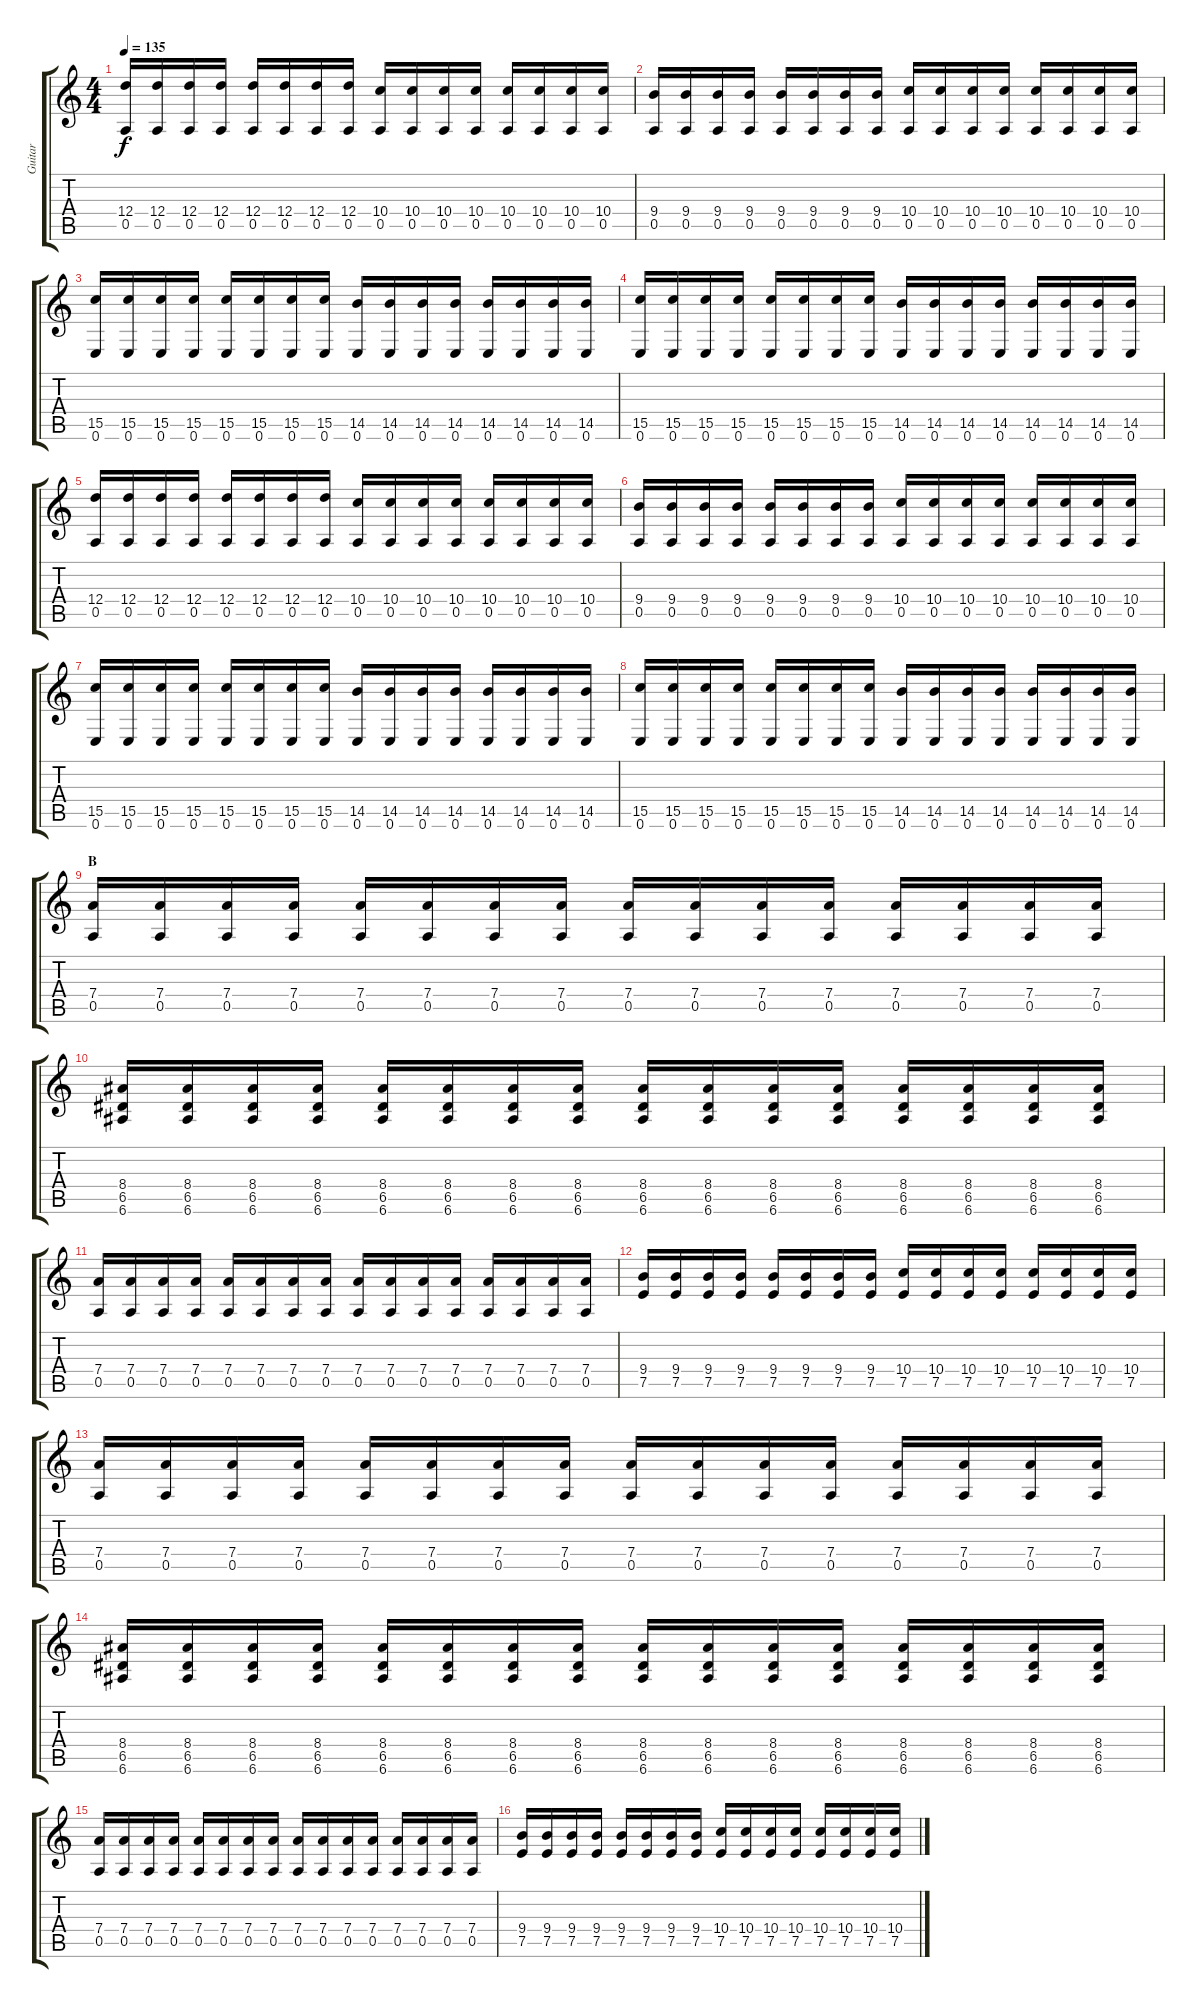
\track ("Guitar" "Guitar") {instrument distortionguitar}
\staff {score tabs}
\tuning (E4 B3 G3 D3 A2 E2) {hide}
\ts (4 4)
\tempo 135
\clef g2
\ks c
(12.4 0.5).16{dy f} (12.4 0.5).16 (12.4 0.5).16 (12.4 0.5).16 (12.4 0.5).16 (12.4 0.5).16 (12.4 0.5).16 (12.4 0.5).16 (10.4 0.5).16 (10.4 0.5).16 (10.4 0.5).16 (10.4 0.5).16 (10.4 0.5).16 (10.4 0.5).16 (10.4 0.5).16 (10.4 0.5).16 |
(9.4 0.5).16 (9.4 0.5).16 (9.4 0.5).16 (9.4 0.5).16 (9.4 0.5).16 (9.4 0.5).16 (9.4 0.5).16 (9.4 0.5).16 (10.4 0.5).16 (10.4 0.5).16 (10.4 0.5).16 (10.4 0.5).16 (10.4 0.5).16 (10.4 0.5).16 (10.4 0.5).16 (10.4 0.5).16 |
(15.5 0.6).16 (15.5 0.6).16 (15.5 0.6).16 (15.5 0.6).16 (15.5 0.6).16 (15.5 0.6).16 (15.5 0.6).16 (15.5 0.6).16 (14.5 0.6).16 (14.5 0.6).16 (14.5 0.6).16 (14.5 0.6).16 (14.5 0.6).16 (14.5 0.6).16 (14.5 0.6).16 (14.5 0.6).16 |
(15.5 0.6).16 (15.5 0.6).16 (15.5 0.6).16 (15.5 0.6).16 (15.5 0.6).16 (15.5 0.6).16 (15.5 0.6).16 (15.5 0.6).16 (14.5 0.6).16 (14.5 0.6).16 (14.5 0.6).16 (14.5 0.6).16 (14.5 0.6).16 (14.5 0.6).16 (14.5 0.6).16 (14.5 0.6).16 |
(12.4 0.5).16 (12.4 0.5).16 (12.4 0.5).16 (12.4 0.5).16 (12.4 0.5).16 (12.4 0.5).16 (12.4 0.5).16 (12.4 0.5).16 (10.4 0.5).16 (10.4 0.5).16 (10.4 0.5).16 (10.4 0.5).16 (10.4 0.5).16 (10.4 0.5).16 (10.4 0.5).16 (10.4 0.5).16 |
(9.4 0.5).16 (9.4 0.5).16 (9.4 0.5).16 (9.4 0.5).16 (9.4 0.5).16 (9.4 0.5).16 (9.4 0.5).16 (9.4 0.5).16 (10.4 0.5).16 (10.4 0.5).16 (10.4 0.5).16 (10.4 0.5).16 (10.4 0.5).16 (10.4 0.5).16 (10.4 0.5).16 (10.4 0.5).16 |
(15.5 0.6).16 (15.5 0.6).16 (15.5 0.6).16 (15.5 0.6).16 (15.5 0.6).16 (15.5 0.6).16 (15.5 0.6).16 (15.5 0.6).16 (14.5 0.6).16 (14.5 0.6).16 (14.5 0.6).16 (14.5 0.6).16 (14.5 0.6).16 (14.5 0.6).16 (14.5 0.6).16 (14.5 0.6).16 |
(15.5 0.6).16 (15.5 0.6).16 (15.5 0.6).16 (15.5 0.6).16 (15.5 0.6).16 (15.5 0.6).16 (15.5 0.6).16 (15.5 0.6).16 (14.5 0.6).16 (14.5 0.6).16 (14.5 0.6).16 (14.5 0.6).16 (14.5 0.6).16 (14.5 0.6).16 (14.5 0.6).16 (14.5 0.6).16 |
\section ("" "B")
(7.4 0.5).16 (7.4 0.5).16 (7.4 0.5).16 (7.4 0.5).16 (7.4 0.5).16 (7.4 0.5).16 (7.4 0.5).16 (7.4 0.5).16 (7.4 0.5).16 (7.4 0.5).16 (7.4 0.5).16 (7.4 0.5).16 (7.4 0.5).16 (7.4 0.5).16 (7.4 0.5).16 (7.4 0.5).16 |
(8.4 6.5 6.6).16 (8.4 6.5 6.6).16 (8.4 6.5 6.6).16 (8.4 6.5 6.6).16 (8.4 6.5 6.6).16 (8.4 6.5 6.6).16 (8.4 6.5 6.6).16 (8.4 6.5 6.6).16 (8.4 6.5 6.6).16 (8.4 6.5 6.6).16 (8.4 6.5 6.6).16 (8.4 6.5 6.6).16 (8.4 6.5 6.6).16 (8.4 6.5 6.6).16 (8.4 6.5 6.6).16 (8.4 6.5 6.6).16 |
(7.4 0.5).16 (7.4 0.5).16 (7.4 0.5).16 (7.4 0.5).16 (7.4 0.5).16 (7.4 0.5).16 (7.4 0.5).16 (7.4 0.5).16 (7.4 0.5).16 (7.4 0.5).16 (7.4 0.5).16 (7.4 0.5).16 (7.4 0.5).16 (7.4 0.5).16 (7.4 0.5).16 (7.4 0.5).16 |
(9.4 7.5).16 (9.4 7.5).16 (9.4 7.5).16 (9.4 7.5).16 (9.4 7.5).16 (9.4 7.5).16 (9.4 7.5).16 (9.4 7.5).16 (10.4 7.5).16 (10.4 7.5).16 (10.4 7.5).16 (10.4 7.5).16 (10.4 7.5).16 (10.4 7.5).16 (10.4 7.5).16 (10.4 7.5).16 |
(7.4 0.5).16 (7.4 0.5).16 (7.4 0.5).16 (7.4 0.5).16 (7.4 0.5).16 (7.4 0.5).16 (7.4 0.5).16 (7.4 0.5).16 (7.4 0.5).16 (7.4 0.5).16 (7.4 0.5).16 (7.4 0.5).16 (7.4 0.5).16 (7.4 0.5).16 (7.4 0.5).16 (7.4 0.5).16 |
(8.4 6.5 6.6).16 (8.4 6.5 6.6).16 (8.4 6.5 6.6).16 (8.4 6.5 6.6).16 (8.4 6.5 6.6).16 (8.4 6.5 6.6).16 (8.4 6.5 6.6).16 (8.4 6.5 6.6).16 (8.4 6.5 6.6).16 (8.4 6.5 6.6).16 (8.4 6.5 6.6).16 (8.4 6.5 6.6).16 (8.4 6.5 6.6).16 (8.4 6.5 6.6).16 (8.4 6.5 6.6).16 (8.4 6.5 6.6).16 |
(7.4 0.5).16 (7.4 0.5).16 (7.4 0.5).16 (7.4 0.5).16 (7.4 0.5).16 (7.4 0.5).16 (7.4 0.5).16 (7.4 0.5).16 (7.4 0.5).16 (7.4 0.5).16 (7.4 0.5).16 (7.4 0.5).16 (7.4 0.5).16 (7.4 0.5).16 (7.4 0.5).16 (7.4 0.5).16 |
(9.4 7.5).16 (9.4 7.5).16 (9.4 7.5).16 (9.4 7.5).16 (9.4 7.5).16 (9.4 7.5).16 (9.4 7.5).16 (9.4 7.5).16 (10.4 7.5).16 (10.4 7.5).16 (10.4 7.5).16 (10.4 7.5).16 (10.4 7.5).16 (10.4 7.5).16 (10.4 7.5).16 (10.4 7.5).16
